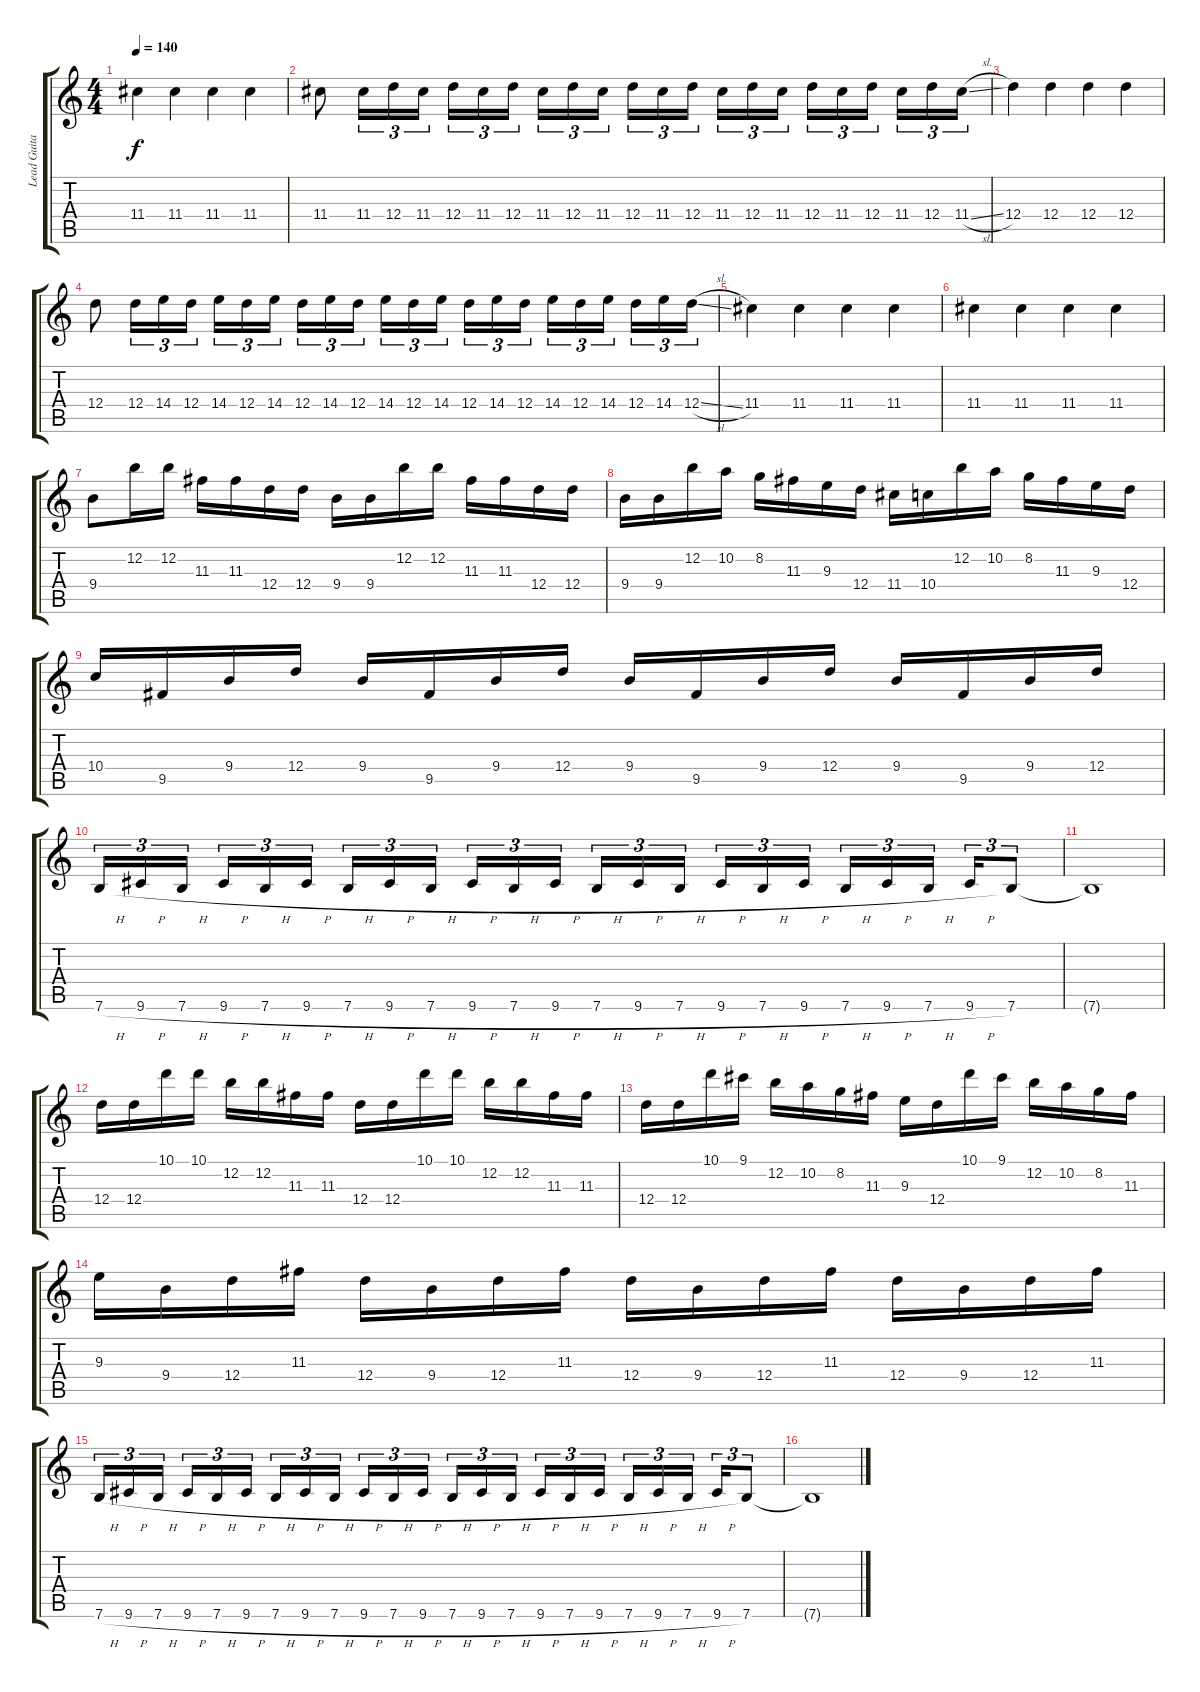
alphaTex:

\track ("Lead Guitar (Enrik Garcia)" "Lead Guita") {instrument distortionguitar}
\staff {score tabs}
\tuning (E4 B3 G3 D3 A2 E2) {hide}
\ts (4 4)
\tempo 140
\clef g2
\ks c
11.4.4{dy f} 11.4.4 11.4.4 11.4.4 |
11.4.8 11.4.16{tu (3 2)} 12.4.16{tu (3 2)} 11.4.16{tu (3 2)} 12.4.16{tu (3 2)} 11.4.16{tu (3 2)} 12.4.16{tu (3 2)} 11.4.16{tu (3 2)} 12.4.16{tu (3 2)} 11.4.16{tu (3 2)} 12.4.16{tu (3 2)} 11.4.16{tu (3 2)} 12.4.16{tu (3 2)} 11.4.16{tu (3 2)} 12.4.16{tu (3 2)} 11.4.16{tu (3 2)} 12.4.16{tu (3 2)} 11.4.16{tu (3 2)} 12.4.16{tu (3 2)} 11.4.16{tu (3 2)} 12.4.16{tu (3 2)} 11.4{sl}.16{tu (3 2)} |
12.4.4 12.4.4 12.4.4 12.4.4 |
12.4.8 12.4.16{tu (3 2)} 14.4.16{tu (3 2)} 12.4.16{tu (3 2)} 14.4.16{tu (3 2)} 12.4.16{tu (3 2)} 14.4.16{tu (3 2)} 12.4.16{tu (3 2)} 14.4.16{tu (3 2)} 12.4.16{tu (3 2)} 14.4.16{tu (3 2)} 12.4.16{tu (3 2)} 14.4.16{tu (3 2)} 12.4.16{tu (3 2)} 14.4.16{tu (3 2)} 12.4.16{tu (3 2)} 14.4.16{tu (3 2)} 12.4.16{tu (3 2)} 14.4.16{tu (3 2)} 12.4.16{tu (3 2)} 14.4.16{tu (3 2)} 12.4{sl}.16{tu (3 2)} |
11.4.4 11.4.4 11.4.4 11.4.4 |
11.4.4 11.4.4 11.4.4 11.4.4 |
9.4.8 12.2.16 12.2.16 11.3.16 11.3.16 12.4.16 12.4.16 9.4.16 9.4.16 12.2.16 12.2.16 11.3.16 11.3.16 12.4.16 12.4.16 |
9.4.16 9.4.16 12.2.16 10.2.16 8.2.16 11.3.16 9.3.16 12.4.16 11.4.16 10.4.16 12.2.16 10.2.16 8.2.16 11.3.16 9.3.16 12.4.16 |
10.4.16 9.5.16 9.4.16 12.4.16 9.4.16 9.5.16 9.4.16 12.4.16 9.4.16 9.5.16 9.4.16 12.4.16 9.4.16 9.5.16 9.4.16 12.4.16 |
7.6{h}.16{tu (3 2)} 9.6{h}.16{tu (3 2)} 7.6{h}.16{tu (3 2)} 9.6{h}.16{tu (3 2)} 7.6{h}.16{tu (3 2)} 9.6{h}.16{tu (3 2)} 7.6{h}.16{tu (3 2)} 9.6{h}.16{tu (3 2)} 7.6{h}.16{tu (3 2)} 9.6{h}.16{tu (3 2)} 7.6{h}.16{tu (3 2)} 9.6{h}.16{tu (3 2)} 7.6{h}.16{tu (3 2)} 9.6{h}.16{tu (3 2)} 7.6{h}.16{tu (3 2)} 9.6{h}.16{tu (3 2)} 7.6{h}.16{tu (3 2)} 9.6{h}.16{tu (3 2)} 7.6{h}.16{tu (3 2)} 9.6{h}.16{tu (3 2)} 7.6{h}.16{tu (3 2)} 9.6{h}.16{tu (3 2)} 7.6.8{tu (3 2)} |
7.6{t}.1 |
12.4.16 12.4.16 10.1.16 10.1.16 12.2.16 12.2.16 11.3.16 11.3.16 12.4.16 12.4.16 10.1.16 10.1.16 12.2.16 12.2.16 11.3.16 11.3.16 |
12.4.16 12.4.16 10.1.16 9.1.16 12.2.16 10.2.16 8.2.16 11.3.16 9.3.16 12.4.16 10.1.16 9.1.16 12.2.16 10.2.16 8.2.16 11.3.16 |
9.3.16 9.4.16 12.4.16 11.3.16 12.4.16 9.4.16 12.4.16 11.3.16 12.4.16 9.4.16 12.4.16 11.3.16 12.4.16 9.4.16 12.4.16 11.3.16 |
7.6{h}.16{tu (3 2)} 9.6{h}.16{tu (3 2)} 7.6{h}.16{tu (3 2)} 9.6{h}.16{tu (3 2)} 7.6{h}.16{tu (3 2)} 9.6{h}.16{tu (3 2)} 7.6{h}.16{tu (3 2)} 9.6{h}.16{tu (3 2)} 7.6{h}.16{tu (3 2)} 9.6{h}.16{tu (3 2)} 7.6{h}.16{tu (3 2)} 9.6{h}.16{tu (3 2)} 7.6{h}.16{tu (3 2)} 9.6{h}.16{tu (3 2)} 7.6{h}.16{tu (3 2)} 9.6{h}.16{tu (3 2)} 7.6{h}.16{tu (3 2)} 9.6{h}.16{tu (3 2)} 7.6{h}.16{tu (3 2)} 9.6{h}.16{tu (3 2)} 7.6{h}.16{tu (3 2)} 9.6{h}.16{tu (3 2)} 7.6.8{tu (3 2)} |
7.6{t}.1
